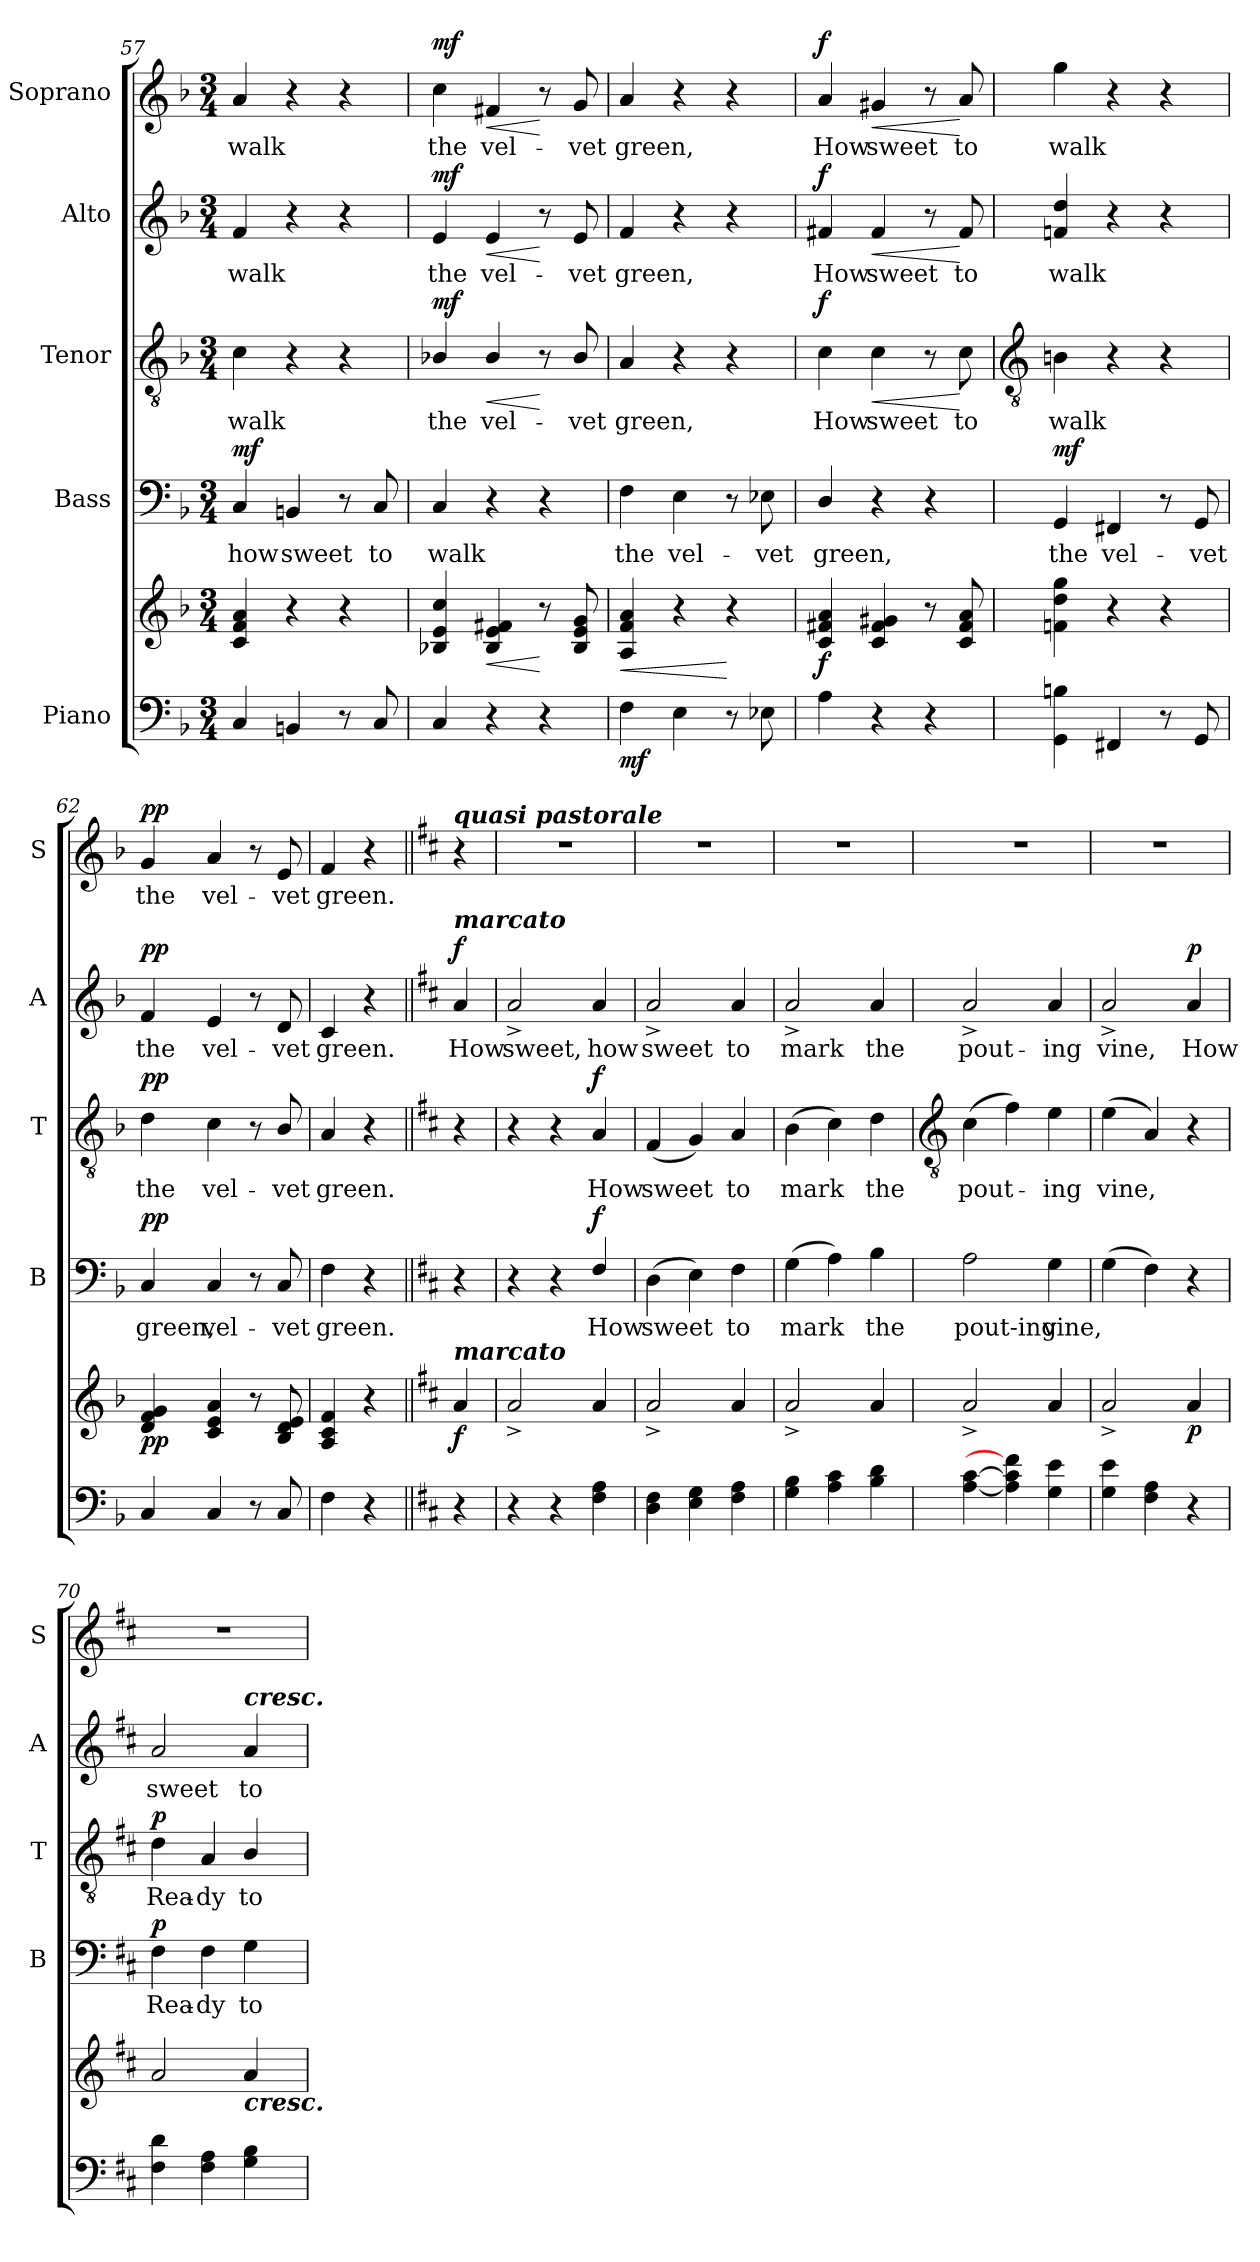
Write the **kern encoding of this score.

**kern	**kern	**dynam	**kern	**text	**dynam	**kern	**text	**dynam	**kern	**text	**dynam	**kern	**text	**dynam
*part5	*part5	*part5	*part4	*part4	*part4	*part3	*part3	*part3	*part2	*part2	*part2	*part1	*part1	*part1
*staff6	*staff5	*staff5/6	*staff4	*staff4	*staff4	*staff3	*staff3	*staff3	*staff2	*staff2	*staff2	*staff1	*staff1	*staff1
*I"Piano	*	*	*I"Bass	*	*	*I"Tenor	*	*	*I"Alto	*	*	*I"Soprano	*	*
*	*	*	*I'B	*	*	*I'T	*	*	*I'A	*	*	*I'S	*	*
*clefF4	*clefG2	*	*clefF4	*	*	*clefGv2	*	*	*clefG2	*	*	*clefG2	*	*
*k[b-]	*k[b-]	*	*k[b-]	*	*	*k[b-]	*	*	*k[b-]	*	*	*k[b-]	*	*
*F:	*F:	*	*F:	*	*	*F:	*	*	*F:	*	*	*F:	*	*
*M3/4	*M3/4	*	*M3/4	*	*	*M3/4	*	*	*M3/4	*	*	*M3/4	*	*
=57	=57	=57	=57	=57	=57	=57	=57	=57	=57	=57	=57	=57	=57	=57
!	!	!	!	!LO:LY:b	!LO:DY:b	!	!LO:LY:b	!	!	!LO:LY:b	!	!	!LO:LY:b	!
4C	4c 4f 4a	.	4C	how	mf	4c	walk	.	4f	walk	.	4a	walk	.
!	!	!	!	!LO:LY:b	!	!	!	!	!	!	!	!	!	!
4BBn	4r	.	4BBn	sweet	.	4r	.	.	4r	.	.	4r	.	.
8r	4r	.	8r	.	.	4r	.	.	4r	.	.	4r	.	.
!	!	!	!	!LO:LY:b	!	!	!	!	!	!	!	!	!	!
8C	.	.	8C	to	.	.	.	.	.	.	.	.	.	.
=58	=58	=58	=58	=58	=58	=58	=58	=58	=58	=58	=58	=58	=58	=58
!	!	!LO:DY:b=2	!	!LO:LY:b	!	!	!LO:LY:b	!	!	!LO:LY:b	!	!	!LO:LY:b	!
!	!	!LO:DY:n=1:b	!	!	!	!	!	!LO:DY:b	!	!	!LO:DY:b	!	!	!LO:DY:b
4C	4B-X 4e 4cc	mf mf	4C	walk	.	4B-X/	the	mf	4e	the	mf	4cc	the	mf
!	!	!LO:HP:b	!	!	!	!	!LO:LY:b	!LO:HP:b	!	!LO:LY:b	!LO:HP:b	!	!LO:LY:b	!LO:HP:b
4r	4B- 4e 4f#X	<	4r	.	.	4B-/	vel-	<	4e	vel-	<	4f#X	vel-	<
4r	8r	[	4r	.	.	8r	.	[	8r	.	[	8r	.	[
!	!	!	!	!	!	!	!LO:LY:b	!	!	!LO:LY:b	!	!	!LO:LY:b	!
.	8B- 8e 8g	.	.	.	.	8B-/	-vet	.	8e	-vet	.	8g	-vet	.
=59	=59	=59	=59	=59	=59	=59	=59	=59	=59	=59	=59	=59	=59	=59
!	!	!LO:HP:b	!	!LO:LY:b	!	!	!LO:LY:b	!	!	!LO:LY:b	!	!	!LO:LY:b	!
!	!	!LO:DY:n=1:b=2	!	!	!	!	!	!	!	!	!	!	!	!
4F	4A 4f 4a	< mf	4F	the	.	4A	green,	.	4f	green,	.	4a	green,	.
!	!	!	!	!LO:LY:b	!	!	!	!	!	!	!	!	!	!
4E	4r	.	4E	vel-	.	4r	.	.	4r	.	.	4r	.	.
8r	4r	[	8r	.	.	4r	.	.	4r	.	.	4r	.	.
!	!	!	!	!LO:LY:b	!	!	!	!	!	!	!	!	!	!
8E-X	.	.	8E-X	-vet	.	.	.	.	.	.	.	.	.	.
=60	=60	=60	=60	=60	=60	=60	=60	=60	=60	=60	=60	=60	=60	=60
!	!	!LO:DY:b	!	!LO:LY:b	!	!	!LO:LY:b	!LO:DY:b	!	!LO:LY:b	!LO:DY:b	!	!LO:LY:b	!LO:DY:b
4A	4c 4f#X 4a	f	4D/	green,	.	4c	How	f	4f#X	How	f	4a	How	f
!	!	!	!	!	!	!	!LO:LY:b	!LO:HP:b	!	!LO:LY:b	!LO:HP:b	!	!LO:LY:b	!LO:HP:b
4r	4c 4f# 4g#X	.	4r	.	.	4c	sweet	<	4f#	sweet	<	4g#X	sweet	<
4r	8r	.	4r	.	.	8r	.	.	8r	.	.	8r	.	.
!	!	!	!	!	!	!	!LO:LY:b	!	!	!LO:LY:b	!	!	!LO:LY:b	!
.	8c 8f# 8a	.	.	.	.	8c	to	[	8f#	to	[	8a	to	[
!!LO:LB:g=z
=61	=61	=61	=61	=61	=61	=61	=61	=61	=61	=61	=61	=61	=61	=61
*	*	*	*	*	*	*clefGv2	*	*	*	*	*	*	*	*
!	!	!	!	!LO:LY:b	!LO:DY:b	!	!LO:LY:b	!	!	!LO:LY:b	!	!	!LO:LY:b	!
4GG 4Bn	4fn 4dd 4gg	.	4GG/	the	mf	4Bn	walk	.	4fn 4dd	walk	.	4gg	walk	.
!	!	!	!	!LO:LY:b	!	!	!	!	!	!	!	!	!	!
4FF#X	4r	.	4FF#X	vel-	.	4r	.	.	4r	.	.	4r	.	.
8r	4r	.	8r	.	.	4r	.	.	4r	.	.	4r	.	.
!	!	!	!	!LO:LY:b	!	!	!	!	!	!	!	!	!	!
8GG	.	.	8GG	-vet	.	.	.	.	.	.	.	.	.	.
=62	=62	=62	=62	=62	=62	=62	=62	=62	=62	=62	=62	=62	=62	=62
!	!	!LO:DY:b	!	!LO:LY:b	!LO:DY:b	!	!LO:LY:b	!LO:DY:b	!	!LO:LY:b	!LO:DY:b	!	!LO:LY:b	!LO:DY:b
4C	4d 4f 4g	pp	4C	green,	pp	4d	the	pp	4f	the	pp	4g	the	pp
!	!	!	!	!LO:LY:b	!	!	!LO:LY:b	!	!	!LO:LY:b	!	!	!LO:LY:b	!
4C	4c 4e 4a	.	4C	vel-	.	4c	vel-	.	4e	vel-	.	4a	vel-	.
8r	8r	.	8r	.	.	8r	.	.	8r	.	.	8r	.	.
!	!	!	!	!LO:LY:b	!	!	!LO:LY:b	!	!	!LO:LY:b	!	!	!LO:LY:b	!
8C	8B- 8d 8e	.	8C	-vet	.	8B-/	-vet	.	8d	-vet	.	8e	-vet	.
=63	=63	=63	=63	=63	=63	=63	=63	=63	=63	=63	=63	=63	=63	=63
!	!	!	!	!LO:LY:b	!	!	!LO:LY:b	!	!	!LO:LY:b	!	!	!LO:LY:b	!
4F	4A 4c 4f	.	4F	green.	.	4A	green.	.	4c	green.	.	4f	green.	.
4r	4r	.	4r	.	.	4r	.	.	4r	.	.	4r	.	.
=64||	=64||	=64||	=64||	=64||	=64||	=64||	=64||	=64||	=64||	=64||	=64||	=64||	=64||	=64||
*k[f#c#]	*k[f#c#]	*	*k[f#c#]	*	*	*k[f#c#]	*	*	*k[f#c#]	*	*	*k[f#c#]	*	*
*D:	*D:	*	*D:	*	*	*D:	*	*	*D:	*	*	*D:	*	*
!	!	!	!	!	!	!	!	!	!	!	!	!LO:TX:a:Bi:t=quasi pastorale	!	!
!	!	!	!	!	!	!	!	!	!LO:TX:a:Bi:t=marcato	!	!	!	!	!
!	!LO:TX:a:Bi:t=marcato	!	!	!	!	!	!	!	!	!	!	!	!	!
!	!	!LO:DY:b	!	!	!	!	!	!	!	!LO:LY:b	!LO:DY:b	!	!	!
4r	4a	f	4r	.	.	4r	.	.	4a	How	f	4r	.	.
=65	=65	=65	=65	=65	=65	=65	=65	=65	=65	=65	=65	=65	=65	=65
!	!	!	!	!	!	!	!	!	!	!LO:LY:b	!	!LO:N:vis=1	!	!
4r	2a^	.	4r	.	.	4r	.	.	2a^	sweet,	.	2.r	.	.
4r	.	.	4r	.	.	4r	.	.	.	.	.	.	.	.
!	!	!	!	!LO:LY:b	!LO:DY:b	!	!LO:LY:b	!LO:DY:b	!	!LO:LY:b	!	!	!	!
4F# 4A	4a	.	4F#/	How	f	4A	How	f	4a	how	.	.	.	.
=66	=66	=66	=66	=66	=66	=66	=66	=66	=66	=66	=66	=66	=66	=66
!	!	!	!	!LO:LY:b	!	!	!LO:LY:b	!	!	!LO:LY:b	!	!LO:N:vis=1	!	!
4D 4F#	2a^	.	(>4D	sweet	.	(<4F#	sweet	.	2a^	sweet	.	2.r	.	.
4E 4G	.	.	4E)	.	.	4G)	.	.	.	.	.	.	.	.
!	!	!	!	!LO:LY:b	!	!	!LO:LY:b	!	!	!LO:LY:b	!	!	!	!
4F# 4A	4a	.	4F#	to	.	4A	to	.	4a	to	.	.	.	.
=67	=67	=67	=67	=67	=67	=67	=67	=67	=67	=67	=67	=67	=67	=67
!	!	!	!	!LO:LY:b	!	!	!LO:LY:b	!	!	!LO:LY:b	!	!LO:N:vis=1	!	!
4G 4B	2a^	.	(>4G	mark	.	(>4B	mark	.	2a^	mark	.	2.r	.	.
4A 4c#	.	.	4A)	.	.	4c#)	.	.	.	.	.	.	.	.
!	!	!	!	!LO:LY:b	!	!	!LO:LY:b	!	!	!LO:LY:b	!	!	!	!
4B 4d	4a	.	4B	the	.	4d	the	.	4a	the	.	.	.	.
!!LO:LB:g=z
=68	=68	=68	=68	=68	=68	=68	=68	=68	=68	=68	=68	=68	=68	=68
*	*	*	*	*	*	*clefGv2	*	*	*	*	*	*	*	*
!	!	!	!	!LO:LY:b	!	!	!LO:LY:b	!	!	!LO:LY:b	!	!LO:N:vis=1	!	!
[4A [4c#	2a^	.	2A	pout-ing	.	(>4c#	pout-	.	2a^	pout-	.	2.r	.	.
4A] 4c#] 4f#]	.	.	.	.	.	4f#)	.	.	.	.	.	.	.	.
!	!	!	!	!LO:LY:b	!	!	!LO:LY:b	!	!	!LO:LY:b	!	!	!	!
4G 4e	4a	.	4G	vine,	.	4e	ing	.	4a	-ing	.	.	.	.
=69	=69	=69	=69	=69	=69	=69	=69	=69	=69	=69	=69	=69	=69	=69
!	!	!	!	!	!	!	!LO:LY:b	!	!	!LO:LY:b	!	!LO:N:vis=1	!	!
4G 4e	2a^	.	(>4G	.	.	(<4e	vine,	.	2a^	vine,	.	2.r	.	.
4F# 4A	.	.	4F#)	.	.	4A)	.	.	.	.	.	.	.	.
!	!	!LO:DY:b	!	!	!	!	!	!	!	!LO:LY:b	!LO:DY:b	!	!	!
4r	4a	p	4r	.	.	4r	.	.	4a	How	p	.	.	.
=70	=70	=70	=70	=70	=70	=70	=70	=70	=70	=70	=70	=70	=70	=70
!	!	!	!	!LO:LY:b	!LO:DY:b	!	!LO:LY:b	!LO:DY:b	!	!LO:LY:b	!	!LO:N:vis=1	!	!
4F# 4d	2a	.	4F#	Rea-	p	4d	Rea-	p	2a	sweet	.	2.r	.	.
!	!	!	!	!LO:LY:b	!	!	!LO:LY:b	!	!	!	!	!	!	!
4F# 4A	.	.	4F#	-dy	.	4A	-dy	.	.	.	.	.	.	.
!	!	!	!	!	!	!	!	!	!LO:TX:a:Bi:t=cresc.	!	!	!	!	!
!	!LO:TX:b:Bi:t=cresc.	!	!	!	!	!	!	!	!	!	!	!	!	!
!	!	!	!	!LO:LY:b	!	!	!LO:LY:b	!	!	!LO:LY:b	!	!	!	!
4G\ 4B\	4a	.	4G\	to	.	4B/	to	.	4a	to	.	.	.	.
=	=	=	=	=	=	=	=	=	=	=	=	=	=	=
*-	*-	*-	*-	*-	*-	*-	*-	*-	*-	*-	*-	*-	*-	*-
